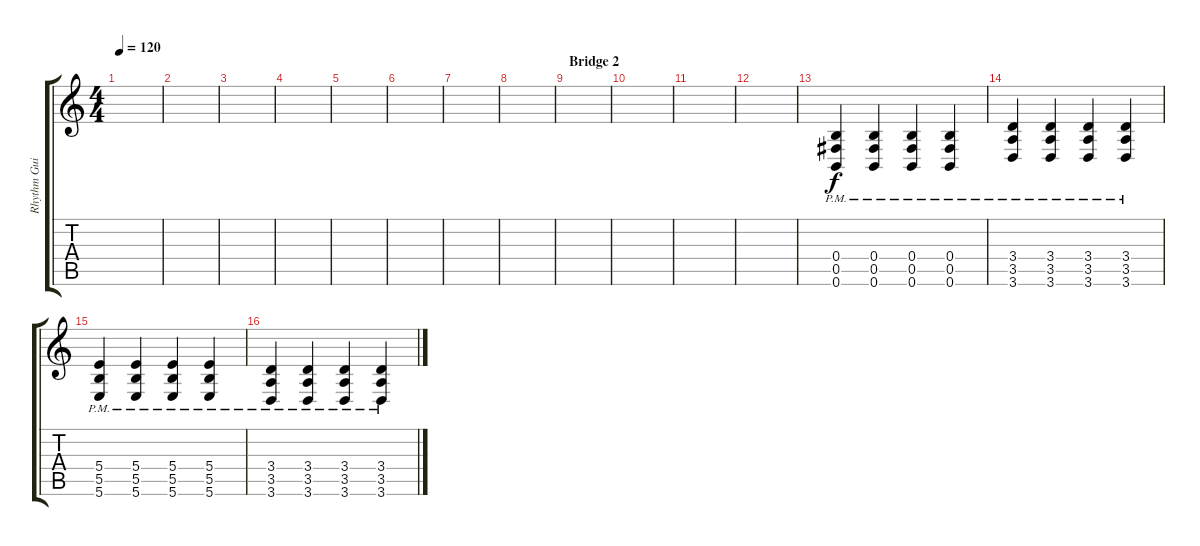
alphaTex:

\track ("Rhythm Guitar" "Rhythm Gui") {instrument overdrivenguitar}
\staff {score tabs}
\tuning (Db4 Ab3 E3 B2 Gb2 B1) {hide}
\ts (4 4)
\tempo 120
\clef g2
\ks c
|
|
|
|
|
|
|
|
\section ("" "Bridge 2")
|
|
|
|
(0.4{pm} 0.5{pm} 0.6{pm}).4 (0.4{pm} 0.5{pm} 0.6{pm}).4 (0.4{pm} 0.5{pm} 0.6{pm}).4 (0.4{pm} 0.5{pm} 0.6{pm}).4 |
(3.4{pm} 3.5{pm} 3.6{pm}).4 (3.4{pm} 3.5{pm} 3.6{pm}).4 (3.4{pm} 3.5{pm} 3.6{pm}).4 (3.4{pm} 3.5{pm} 3.6{pm}).4 |
(5.4{pm} 5.5{pm} 5.6{pm}).4 (5.4{pm} 5.5{pm} 5.6{pm}).4 (5.4{pm} 5.5{pm} 5.6{pm}).4 (5.4{pm} 5.5{pm} 5.6{pm}).4 |
(3.4{pm} 3.5{pm} 3.6{pm}).4 (3.4{pm} 3.5{pm} 3.6{pm}).4 (3.4{pm} 3.5{pm} 3.6{pm}).4 (3.4{pm} 3.5{pm} 3.6{pm}).4
